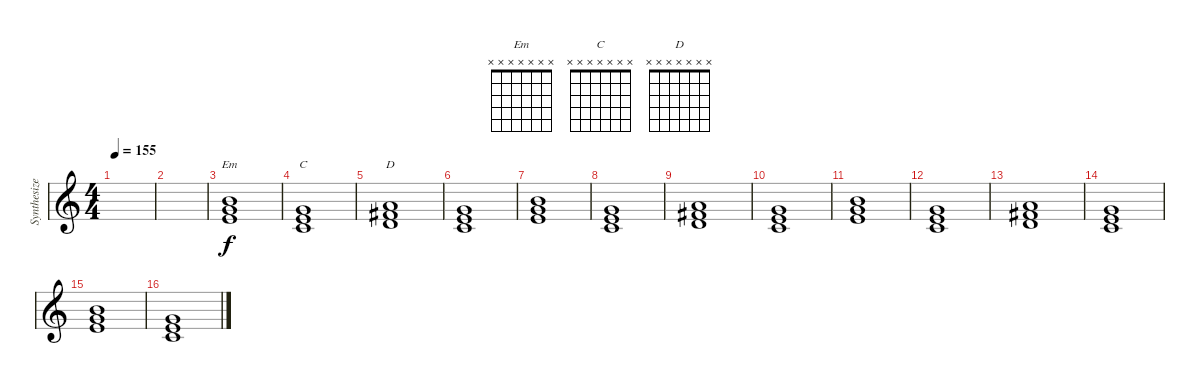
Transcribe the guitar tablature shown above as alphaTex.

\track ("Synthesizer" "Synthesize") {instrument pad2warm}
\staff {score}
\tuning (E4 B3 G3 D3 A2 E2 B1) {hide}
\chord ("Em" x x x x x x x)
\chord ("C" x x x x x x x)
\chord ("D" x x x x x x x)
\ts (4 4)
\tempo 155
\clef g2
\ks c
|
|
(0.1 12.2 12.3).1{ch "Em"} |
(0.1 1.2 12.3).1{ch "C"} |
(2.1 3.2 14.3).1{ch "D"} |
(3.1 5.2 5.3).1 |
(0.1 12.2 12.3).1 |
(0.1 1.2 12.3).1 |
(2.1 3.2 14.3).1 |
(3.1 5.2 5.3).1 |
(0.1 12.2 12.3).1 |
(0.1 1.2 12.3).1 |
(2.1 3.2 14.3).1 |
(3.1 5.2 5.3).1 |
(0.1 12.2 12.3).1 |
(0.1 1.2 12.3).1
